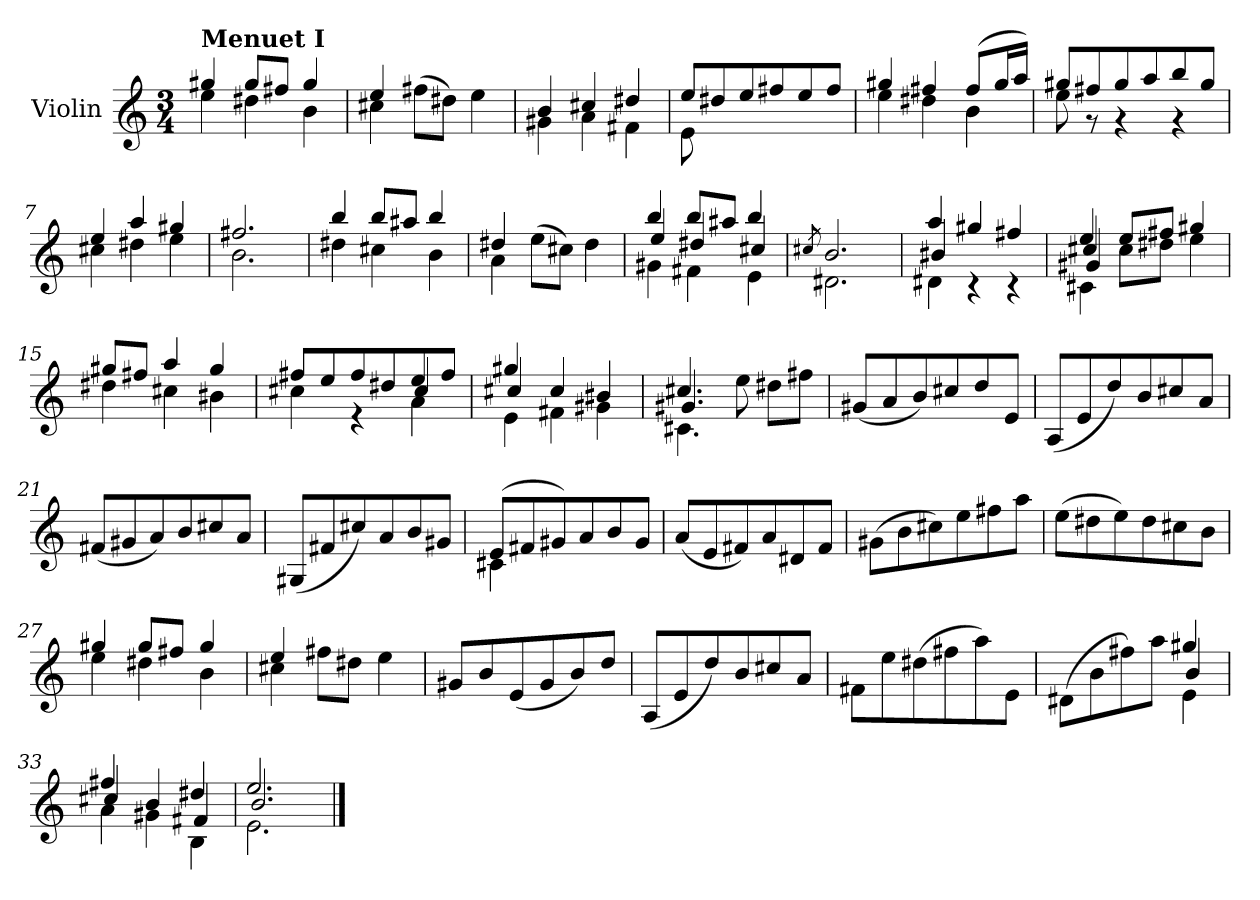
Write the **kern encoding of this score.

**kern
*part1
*staff1
*I"Violin
*I'Vln.
*clefG2
*k[]
*M3/4
=1
*^
!LO:TX:a:B:t=Menuet I	!
4gg#X/	4ee\
8gg#/L	4dd#X\
8ff#X/J	.
4gg#/	4b\
=2	=2
4ee/	4cc#X\
(>8ff#X\L	4ryy
8dd#X\J)	.
4ee\	4ryy
=3	=3
4b/	4g#X\
4cc#X/	4a\
4dd#X/	4f#X\
=4	=4
8ee/L	8e\
8dd#X/	8ryy
8ee/	2ryy
8ff#X/	.
8ee/	.
8ff#/J	.
=5	=5
4gg#X/	4ee\
4ff#X/	4dd#X\
(>8ff#/L	4b\
16gg#/L	.
16aa/JJ)	.
=6	=6
8gg#X/L	8ee\
8ff#X/	8r
8gg#/	4r
8aa/	.
8bb/	4r
8gg#/J	.
=7	=7
4ee/	4cc#X\
4aa/	4dd#X\
4gg#X/	4ee\
=8	=8
2.ff#X/	2.b\
=9	=9
4bb/	4dd#X\
8bb/L	4cc#X\
8aa#X/J	.
4bb/	4b\
=10	=10
4dd#X/	4a\
(>8ee\L	4ryy
8cc#X\J)	.
4dd#\	4ryy
=11	=11
*	*^
4bb/	4g#X\	4ee/
8bb/L	4f#X\	4dd#X/
8aa#X/J	.	.
4bb/	4e\	4cc#X/
*v	*v	*v
=12
8qcc#X/
*^
2.b/	2.d#X\
=13	=13
*	*^
4aa/	4d#X\	4b#X/
4gg#X/	4r	4ryy
4ff#X/	4r	4ryy
=14	=14	=14
*	*	*^
4ee/	4c#X\	4cc#X/	4g#X/
8ee/L	8cc#\L	4ryy	4ryy
8ff#X/J	8dd#X\J	.	.
4gg#X/	4ee\	4ryy	4ryy
*	*v	*v	*v
=15	=15
8gg#X/L	4dd#X\
8ff#X/J	.
4aa/	4cc#X\
4gg#/	4b#X\
=16	=16
*	*^
8ff#X/L	4cc#X\	4ryy
8ee/	.	.
8ff#/	4r	4ryy
8dd#X/	.	.
8ee/	4a\	4cc#/
8ff#/J	.	.
=17	=17	=17
4gg#X/	4e\	4cc#X/
4ryy	4f#X\	4cc#/
4ryy	4g#X\	4b#X/
=18	=18	=18
4.cc#X/	4.c#X\	4.g#X/
8ee\	8ryy	8ryy
8dd#X\L	4ryy	4ryy
8ff#X\J	.	.
*v	*v	*v
=19
(<8g#X/L
8a/
8b/)
8cc#X/
8dd/
8e/J
=20
(<8A/L
8e/
8dd/)
8b/
8cc#X/
8a/J
=21
(<8f#X/L
8g#X/
8a/)
8b/
8cc#X/
8a/J
=22
(<8G#X/L
8f#X/
8cc#X/)
8a/
8b/
8g#X/J
=23
*^
(>8e/L	4c#X\
8f#X/	.
8g#X/)	4ryy
8a/	.
8b/	4ryy
8g#/J	.
*v	*v
=24
(<8a/L
8e/
8f#X/)
8a/
8d#X/
8f#/J
=25
(>8g#X\L
8b\
8cc#X\)
8ee\
8ff#X\
8aa\J
=26
(>8ee\L
8dd#X\
8ee\)
8dd#\
8cc#X\
8b\J
=27
*^
4gg#X/	4ee\
8gg#/L	4dd#X\
8ff#X/J	.
4gg#/	4b\
=28	=28
4ee/	4cc#X\
8ff#X\L	4ryy
8dd#X\J	.
4ee\	4ryy
*v	*v
=29
8g#X/L
8b/
(<8e/
8g#/
8b/)
8dd/J
=30
(<8A/L
8e/
8dd/)
8b/
8cc#X/
8a/J
=31
8f#X\L
8ee\
(>8dd#X\
8ff#X\
8aa\)
8e\J
=32
*^
*	*^
(>8d#X\L	4ryy	4ryy
8b\	.	.
8ff#X\)	4ryy	4ryy
8aa\J	.	.
4gg#X/	4e\	4b/
=33	=33	=33
4ff#X/	4a\	4cc#X/
4b/	4g#X\	4ryy
4dd#X/	4B\	4f#X/
=34	=34	=34
2.ee/	2.e\	2.b/
*v	*v	*v
==
*-
